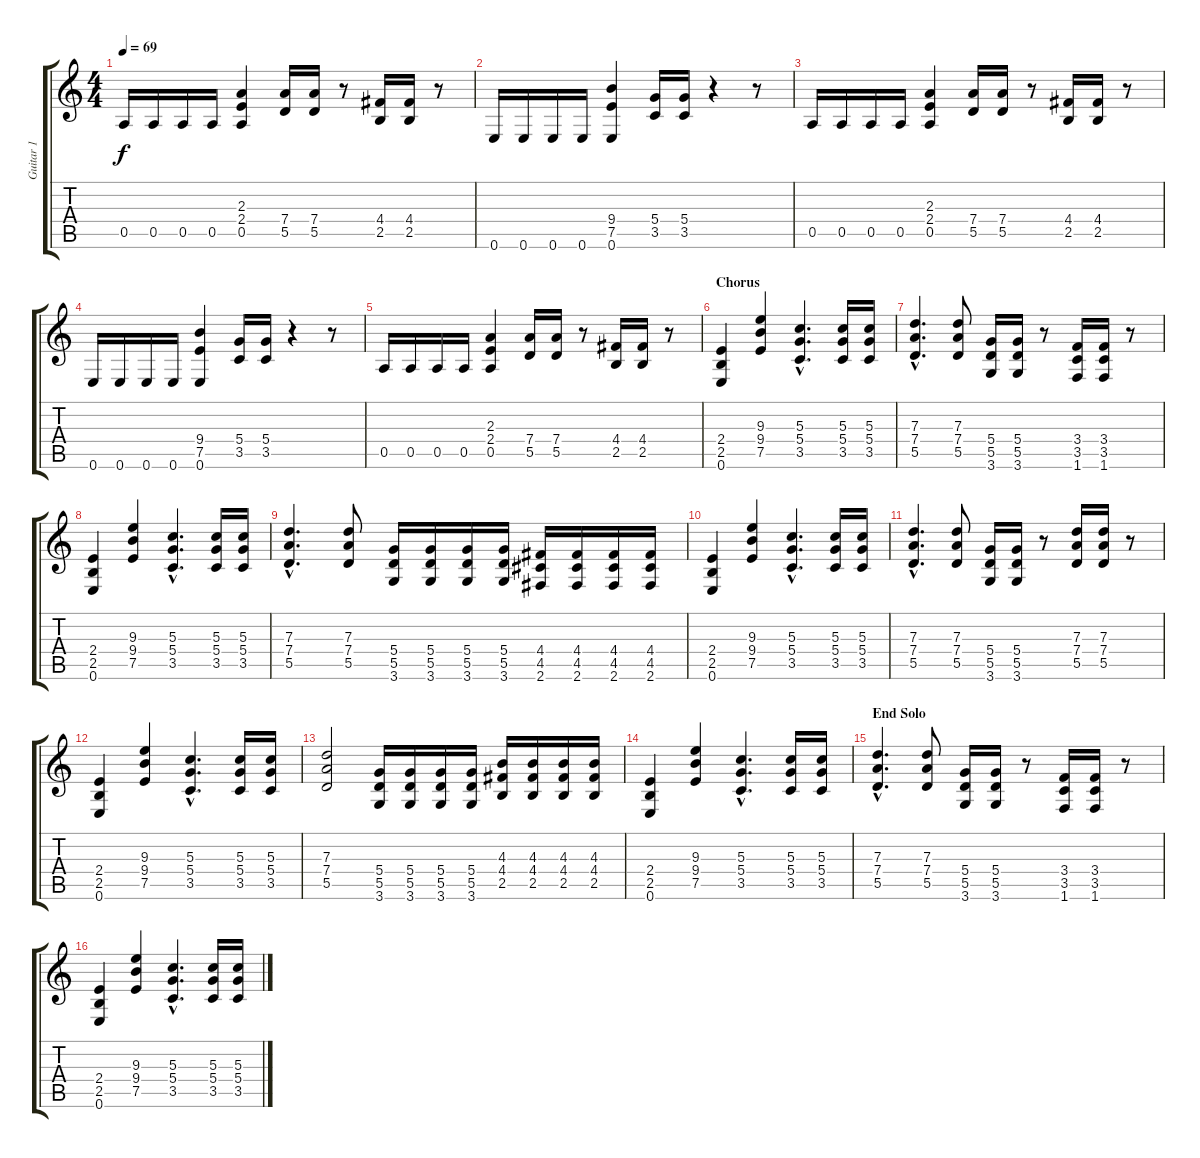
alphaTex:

\track ("Guitar 1" "Guitar 1") {instrument distortionguitar}
\staff {score tabs}
\tuning (E4 B3 G3 D3 A2 E2) {hide}
\ts (4 4)
\tempo 69
\clef g2
\ks c
0.5.16{dy f} 0.5.16 0.5.16 0.5.16 (2.3 2.4 0.5).4 (7.4 5.5).16 (7.4 5.5).16 r.8 (4.4 2.5).16 (4.4 2.5).16 r.8 |
0.6.16 0.6.16 0.6.16 0.6.16 (9.4 7.5 0.6).4 (5.4 3.5).16 (5.4 3.5).16 r.4 r.8 |
0.5.16 0.5.16 0.5.16 0.5.16 (2.3 2.4 0.5).4 (7.4 5.5).16 (7.4 5.5).16 r.8 (4.4 2.5).16 (4.4 2.5).16 r.8 |
0.6.16 0.6.16 0.6.16 0.6.16 (9.4 7.5 0.6).4 (5.4 3.5).16 (5.4 3.5).16 r.4 r.8 |
0.5.16 0.5.16 0.5.16 0.5.16 (2.3 2.4 0.5).4 (7.4 5.5).16 (7.4 5.5).16 r.8 (4.4 2.5).16 (4.4 2.5).16 r.8 |
\section ("" "Chorus")
(2.4 2.5 0.6).4 (9.3 9.4 7.5).4 (5.3{hac} 5.4{hac} 3.5{hac}).4{d} (5.3 5.4 3.5).16 (5.3 5.4 3.5).16 |
(7.3{hac} 7.4{hac} 5.5{hac}).4{d} (7.3 7.4 5.5).8 (5.4 5.5 3.6).16 (5.4 5.5 3.6).16 r.8 (3.4 3.5 1.6).16 (3.4 3.5 1.6).16 r.8 |
(2.4 2.5 0.6).4 (9.3 9.4 7.5).4 (5.3{hac} 5.4{hac} 3.5{hac}).4{d} (5.3 5.4 3.5).16 (5.3 5.4 3.5).16 |
(7.3{hac} 7.4{hac} 5.5{hac}).4{d} (7.3 7.4 5.5).8 (5.4 5.5 3.6).16 (5.4 5.5 3.6).16 (5.4 5.5 3.6).16 (5.4 5.5 3.6).16 (4.4 4.5 2.6).16 (4.4 4.5 2.6).16 (4.4 4.5 2.6).16 (4.4 4.5 2.6).16 |
(2.4 2.5 0.6).4 (9.3 9.4 7.5).4 (5.3{hac} 5.4{hac} 3.5{hac}).4{d} (5.3 5.4 3.5).16 (5.3 5.4 3.5).16 |
(7.3{hac} 7.4{hac} 5.5{hac}).4{d} (7.3 7.4 5.5).8 (5.4 5.5 3.6).16 (5.4 5.5 3.6).16 r.8 (7.3 7.4 5.5).16 (7.3 7.4 5.5).16 r.8 |
(2.4 2.5 0.6).4 (9.3 9.4 7.5).4 (5.3{hac} 5.4{hac} 3.5{hac}).4{d} (5.3 5.4 3.5).16 (5.3 5.4 3.5).16 |
(7.3 7.4 5.5).2 (5.4 5.5 3.6).16 (5.4 5.5 3.6).16 (5.4 5.5 3.6).16 (5.4 5.5 3.6).16 (4.3 4.4 2.5).16 (4.3 4.4 2.5).16 (4.3 4.4 2.5).16 (4.3 4.4 2.5).16 |
(2.4 2.5 0.6).4 (9.3 9.4 7.5).4 (5.3{hac} 5.4{hac} 3.5{hac}).4{d} (5.3 5.4 3.5).16 (5.3 5.4 3.5).16 |
\section ("" "End Solo")
(7.3{hac} 7.4{hac} 5.5{hac}).4{d} (7.3 7.4 5.5).8 (5.4 5.5 3.6).16 (5.4 5.5 3.6).16 r.8 (3.4 3.5 1.6).16 (3.4 3.5 1.6).16 r.8 |
(2.4 2.5 0.6).4 (9.3 9.4 7.5).4 (5.3{hac} 5.4{hac} 3.5{hac}).4{d} (5.3 5.4 3.5).16 (5.3 5.4 3.5).16
